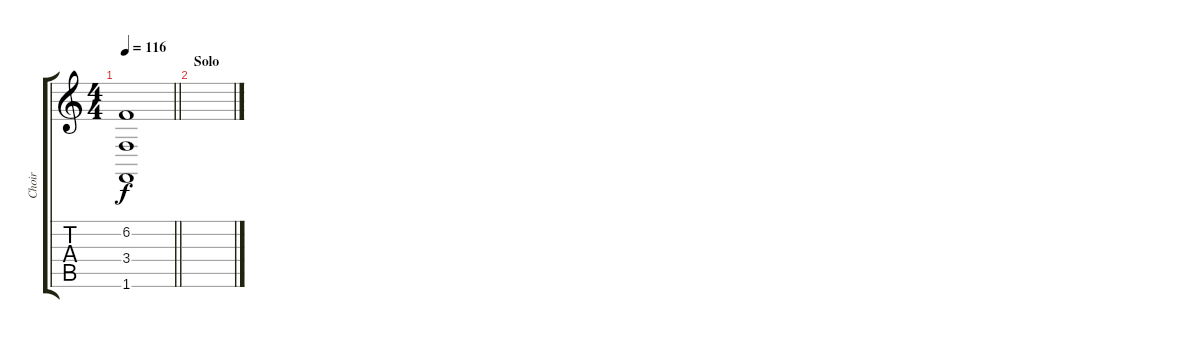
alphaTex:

\track ("Choir" "Choir") {instrument choiraahs}
\staff {score tabs}
\tuning (E4 B3 G3 D3 A2 E2) {hide}
\ts (4 4)
\tempo 116
\clef g2
\barLineRight lightlight
\ks c
(6.2{t} 3.4{t} 1.6{t}).1{dy f} |
\section ("" "Solo")
